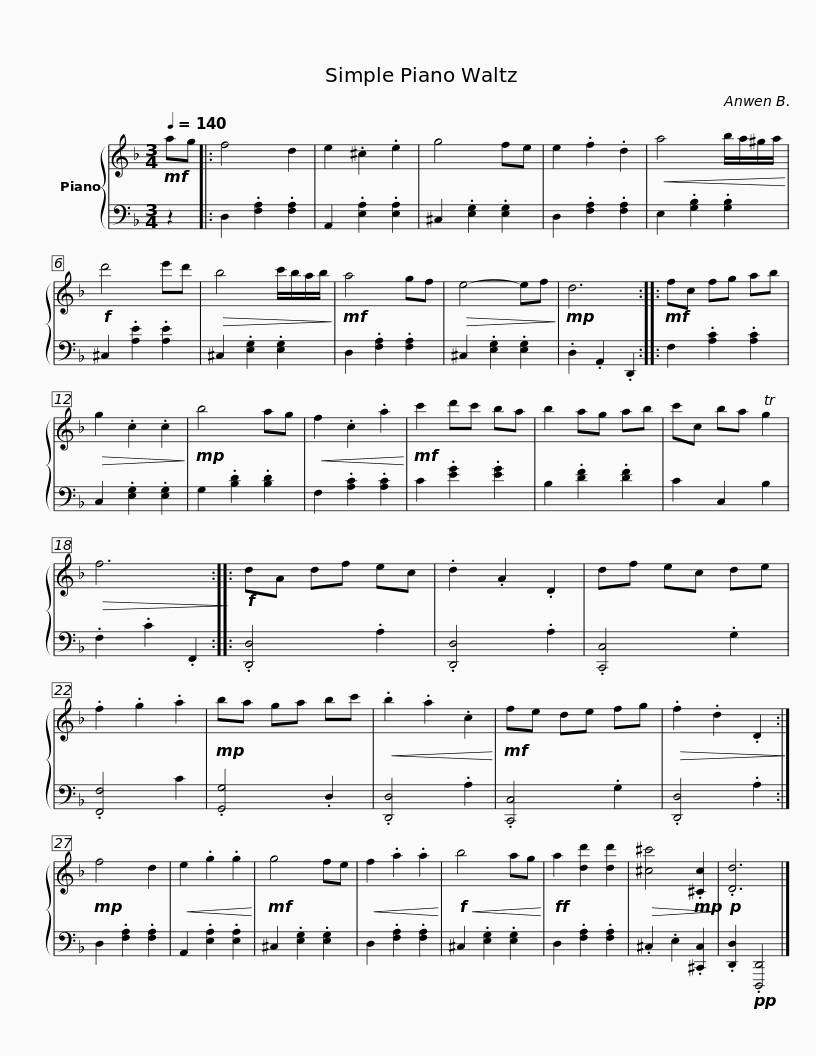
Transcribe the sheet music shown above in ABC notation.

X:1
%%score { 1 | 2 }
L:1/8
Q:1/4=140
M:3/4
I:linebreak $
K:F
V:1 treble
V:2 bass
V:1
!mf! ag |: f4 d2 | e2 .^c2 .e2 | g4 fe | e2 .f2 .d2 | %5
!<(! a4 b/a/^g/a/!<)! |!f! d'4 e'd' |!>(! b4 c'/b/a/b/!>)! |!mf! a4 gf |$!>(! e4- ef!>)! | %10
!mp! d6 ::!mf! fc fg ab |!>(! g2 .c2 .c2!>)! |!mp! b4 ag |!<(! f2 .c2 .a2!<)! | %15
!mf! c'2 d'c' ba | b2 ag ab |$ c'c ba Tg2 |!>(! f6!>)! ::!f! dA df ec | %20
 .d2 .A2 .D2 | df ec de | .f2 .g2 .a2 |!mp! ba ga bc' |!<(! .b2 .a2 .c2!<)! |$ %25
!mf! fe de fg |!>(! .f2 .d2 .D2!>)! :|!mp! f4 d2 |!<(! e2 .g2 .g2!<)! |!mf! g4 fe | %30
!<(! f2 .a2 .a2!<)! |!f!!<(! b4 ag!<)! |!ff! a2 [dd']2 [dd']2 |!>(! [^c^c']4!mp! .[^Cc]2!>)! |!p! .[Dd]6 |] %35
V:2
 z2 |: D,2 .[F,A,]2 .[F,A,]2 | A,,2 .[E,A,]2 .[E,A,]2 | ^C,2 .[E,G,]2 .[E,G,]2 | D,2 .[F,A,]2 .[F,A,]2 | %5
 E,2 .[G,B,]2 .[G,B,]2 | ^C,2 .[A,E]2 .[A,E]2 | ^C,2 .[E,G,]2 .[E,G,]2 | D,2 .[F,A,]2 .[F,A,]2 |$ ^C,2 .[E,G,]2 .[E,G,]2 | %10
 .D,2 .A,,2 .D,,2 :: F,2 .[A,C]2 .[A,C]2 | C,2 .[E,G,]2 .[E,G,]2 | G,2 .[B,D]2 .[B,D]2 | F,2 .[A,C]2 .[A,C]2 | %15
 C2 .[EG]2 .[EG]2 | B,2 .[DF]2 .[DF]2 |$ C2 C,2 B,2 | .F,2 .C2 .F,,2 :: .[D,,D,]4 .A,2 | %20
 .[D,,D,]4 .A,2 | .[C,,C,]4 .G,2 | .[F,,F,]4 C2 | .[G,,G,]4 .D,2 | .[D,,D,]4 .A,2 |$ %25
 .[C,,C,]4 .G,2 | .[D,,D,]4 .A,2 :| D,2 .[F,A,]2 .[F,A,]2 | A,,2 .[E,A,]2 .[E,A,]2 | ^C,2 .[E,G,]2 .[E,G,]2 | %30
 D,2 .[F,A,]2 .[F,A,]2 | ^C,2 .[E,G,]2 .[E,G,]2 | D,2 .[F,A,]2 .[F,A,]2 | .^C,2 .E,2 .[^C,,C,]2 | .[D,,D,]2!pp! .[D,,,D,,]4 |] %35
